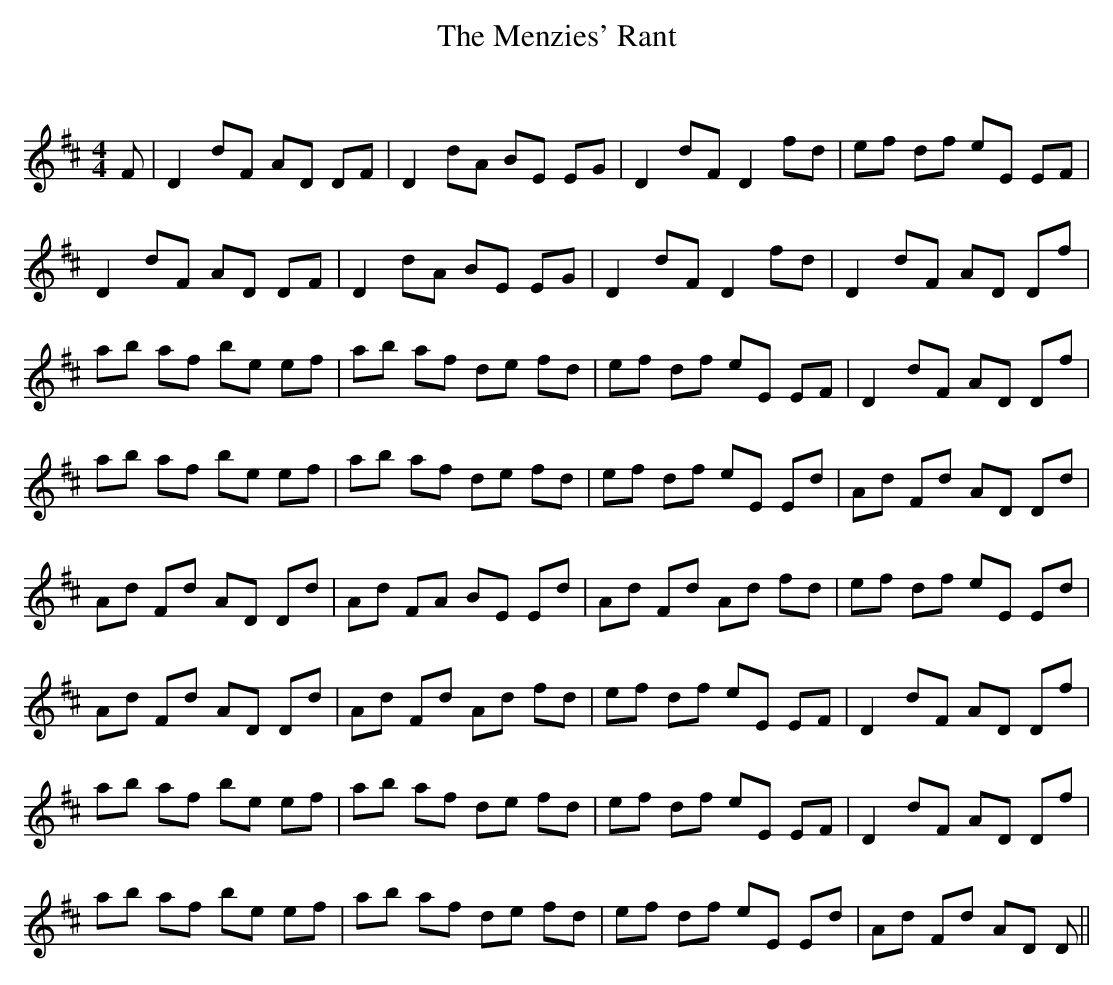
X:1
T: The Menzies' Rant
C:
Q: 232
K:D
M:4/4
L:1/8
F|D2 dF AD DF|D2 dA BE EG|D2 dF D2 fd|ef df eE EF|
D2 dF AD DF|D2 dA BE EG|D2 dF D2 fd|D2 dF AD Df|
ab af be ef|ab af de fd|ef df eE EF|D2 dF AD Df|
ab af be ef|ab af de fd|ef df eE Ed|Ad Fd AD Dd|
Ad Fd AD Dd|Ad FA BE Ed|Ad Fd Ad fd|ef df eE Ed|
Ad Fd AD Dd|Ad Fd Ad fd|ef df eE EF|D2 dF AD Df|
ab af be ef|ab af de fd|ef df eE EF|D2 dF AD Df|
ab af be ef|ab af de fd|ef df eE Ed|Ad Fd AD D||
